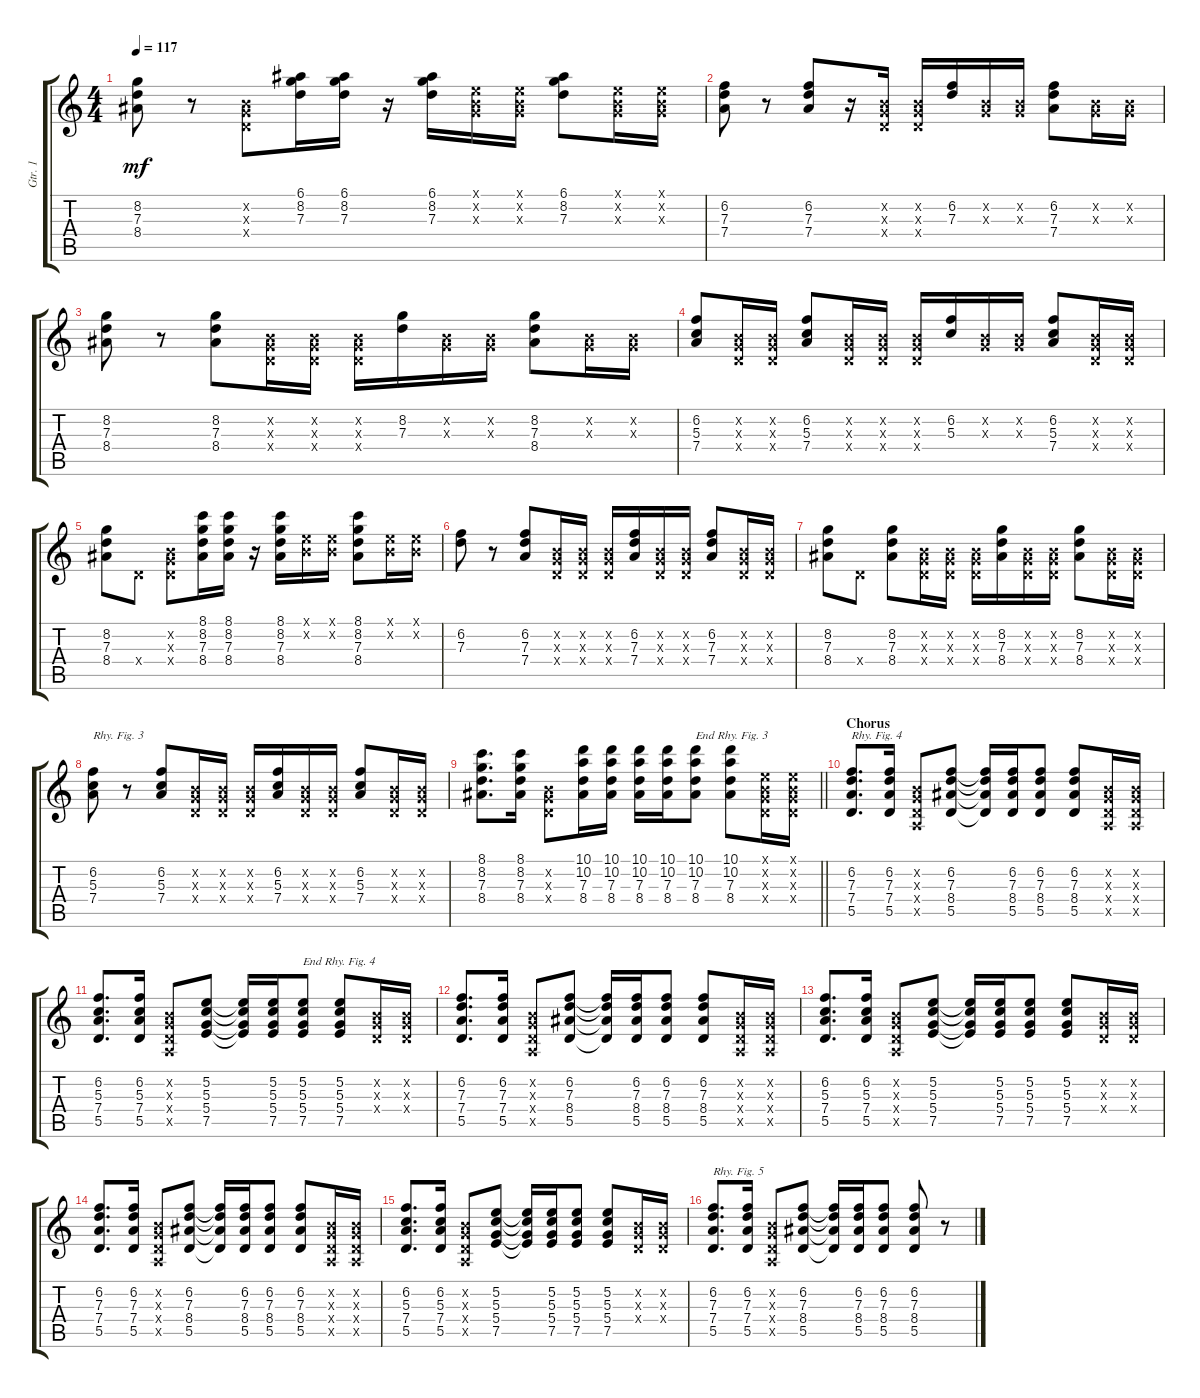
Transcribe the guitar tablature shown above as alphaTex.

\track ("Gtr. 1" "Gtr. 1") {instrument electricguitarclean}
\staff {score tabs}
\tuning (E4 B3 G3 D3 A2 E2) {hide}
\ts (4 4)
\tempo 117
\clef g2
\ks c
(8.2 7.3 8.4).8{dy mf} r.8 (0.2{x} 0.3{x} 0.4{x}).8 (6.1 8.2 7.3).16 (6.1 8.2 7.3).16 r.16 (6.1 8.2 7.3).16 (0.1{x} 0.2{x} 0.3{x}).16 (0.1{x} 0.2{x} 0.3{x}).16 (6.1 8.2 7.3).8 (0.1{x} 0.2{x} 0.3{x}).16 (0.1{x} 0.2{x} 0.3{x}).16 |
(6.2 7.3 7.4).8 r.8 (6.2 7.3 7.4).8 r.16 (0.2{x} 0.3{x} 0.4{x}).16 (0.2{x} 0.3{x} 0.4{x}).16 (6.2 7.3).16 (0.2{x} 0.3{x}).16 (0.2{x} 0.3{x}).16 (6.2 7.3 7.4).8 (0.2{x} 0.3{x}).16 (0.2{x} 0.3{x}).16 |
(8.2 7.3 8.4).8 r.8 (8.2 7.3 8.4).8 (0.2{x} 0.3{x} 0.4{x}).16 (0.2{x} 0.3{x} 0.4{x}).16 (0.2{x} 0.3{x} 0.4{x}).16 (8.2 7.3).16 (0.2{x} 0.3{x}).16 (0.2{x} 0.3{x}).16 (8.2 7.3 8.4).8 (0.2{x} 0.3{x}).16 (0.2{x} 0.3{x}).16 |
(6.2 5.3 7.4).8 (0.2{x} 0.3{x} 0.4{x}).16 (0.2{x} 0.3{x} 0.4{x}).16 (6.2 5.3 7.4).8 (0.2{x} 0.3{x} 0.4{x}).16 (0.2{x} 0.3{x} 0.4{x}).16 (0.2{x} 0.3{x} 0.4{x}).16 (6.2 5.3).16 (0.2{x} 0.3{x}).16 (0.2{x} 0.3{x}).16 (6.2 5.3 7.4).8 (0.2{x} 0.3{x} 0.4{x}).16 (0.2{x} 0.3{x} 0.4{x}).16 |
(8.2 7.3 8.4).8 0.4{x}.8 (0.2{x} 0.3{x} 0.4{x}).8 (8.1 8.2 7.3 8.4).16 (8.1 8.2 7.3 8.4).16 r.16 (8.1 8.2 7.3 8.4).16 (0.1{x} 0.2{x}).16 (0.1{x} 0.2{x}).16 (8.1 8.2 7.3 8.4).8 (0.1{x} 0.2{x}).16 (0.1{x} 0.2{x}).16 |
(6.2 7.3).8 r.8 (6.2 7.3 7.4).8 (0.2{x} 0.3{x} 0.4{x}).16 (0.2{x} 0.3{x} 0.4{x}).16 (0.2{x} 0.3{x} 0.4{x}).16 (6.2 7.3 7.4).16 (0.2{x} 0.3{x} 0.4{x}).16 (0.2{x} 0.3{x} 0.4{x}).16 (6.2 7.3 7.4).8 (0.2{x} 0.3{x} 0.4{x}).16 (0.2{x} 0.3{x} 0.4{x}).16 |
(8.2 7.3 8.4).8 0.4{x}.8 (8.2 7.3 8.4).8 (0.2{x} 0.3{x} 0.4{x}).16 (0.2{x} 0.3{x} 0.4{x}).16 (0.2{x} 0.3{x} 0.4{x}).16 (8.2 7.3 8.4).16 (0.2{x} 0.3{x} 0.4{x}).16 (0.2{x} 0.3{x} 0.4{x}).16 (8.2 7.3 8.4).8 (0.2{x} 0.3{x} 0.4{x}).16 (0.2{x} 0.3{x} 0.4{x}).16 |
(6.2 5.3 7.4).8{txt "Rhy. Fig. 3"} r.8 (6.2 5.3 7.4).8 (0.2{x} 0.3{x} 0.4{x}).16 (0.2{x} 0.3{x} 0.4{x}).16 (0.2{x} 0.3{x} 0.4{x}).16 (6.2 5.3 7.4).16 (0.2{x} 0.3{x} 0.4{x}).16 (0.2{x} 0.3{x} 0.4{x}).16 (6.2 5.3 7.4).8 (0.2{x} 0.3{x} 0.4{x}).16 (0.2{x} 0.3{x} 0.4{x}).16 |
\barLineRight lightlight
(8.1 8.2 7.3 8.4).8{d} (8.1 8.2 7.3 8.4).16 (0.2{x} 0.3{x} 0.4{x}).8 (10.1 10.2 7.3 8.4).16 (10.1 10.2 7.3 8.4).16 (10.1 10.2 7.3 8.4).16 (10.1 10.2 7.3 8.4).16 (10.1 10.2 7.3 8.4).8{txt "End Rhy. Fig. 3"} (10.1 10.2 7.3 8.4).8 (0.1{x} 0.2{x} 0.3{x} 0.4{x}).16 (0.1{x} 0.2{x} 0.3{x} 0.4{x}).16 |
\section ("" "Chorus")
(6.2 7.3 7.4 5.5).8{d txt "Rhy. Fig. 4"} (6.2 7.3 7.4 5.5).16 (0.2{x} 0.3{x} 0.4{x} 0.5{x}).8 (6.2 7.3 8.4 5.5).8 (6.2{t} 7.3{t} 8.4{t} 5.5{t}).16 (6.2 7.3 8.4 5.5).16 (6.2 7.3 8.4 5.5).8 (6.2 7.3 8.4 5.5).8 (0.2{x} 0.3{x} 0.4{x} 0.5{x}).16 (0.2{x} 0.3{x} 0.4{x} 0.5{x}).16 |
(6.2 5.3 7.4 5.5).8{d} (6.2 5.3 7.4 5.5).16 (0.2{x} 0.3{x} 0.4{x} 0.5{x}).8 (5.2 5.3 5.4 7.5).8 (5.2{t} 5.3{t} 5.4{t} 7.5{t}).16 (5.2 5.3 5.4 7.5).16 (5.2 5.3 5.4 7.5).8{txt "End Rhy. Fig. 4"} (5.2 5.3 5.4 7.5).8 (0.2{x} 0.3{x} 0.4{x}).16 (0.2{x} 0.3{x} 0.4{x}).16 |
(6.2 7.3 7.4 5.5).8{d} (6.2 7.3 7.4 5.5).16 (0.2{x} 0.3{x} 0.4{x} 0.5{x}).8 (6.2 7.3 8.4 5.5).8 (6.2{t} 7.3{t} 8.4{t} 5.5{t}).16 (6.2 7.3 8.4 5.5).16 (6.2 7.3 8.4 5.5).8 (6.2 7.3 8.4 5.5).8 (0.2{x} 0.3{x} 0.4{x} 0.5{x}).16 (0.2{x} 0.3{x} 0.4{x} 0.5{x}).16 |
(6.2 5.3 7.4 5.5).8{d} (6.2 5.3 7.4 5.5).16 (0.2{x} 0.3{x} 0.4{x} 0.5{x}).8 (5.2 5.3 5.4 7.5).8 (5.2{t} 5.3{t} 5.4{t} 7.5{t}).16 (5.2 5.3 5.4 7.5).16 (5.2 5.3 5.4 7.5).8 (5.2 5.3 5.4 7.5).8 (0.2{x} 0.3{x} 0.4{x}).16 (0.2{x} 0.3{x} 0.4{x}).16 |
(6.2 7.3 7.4 5.5).8{d} (6.2 7.3 7.4 5.5).16 (0.2{x} 0.3{x} 0.4{x} 0.5{x}).8 (6.2 7.3 8.4 5.5).8 (6.2{t} 7.3{t} 8.4{t} 5.5{t}).16 (6.2 7.3 8.4 5.5).16 (6.2 7.3 8.4 5.5).8 (6.2 7.3 8.4 5.5).8 (0.2{x} 0.3{x} 0.4{x} 0.5{x}).16 (0.2{x} 0.3{x} 0.4{x} 0.5{x}).16 |
(6.2 5.3 7.4 5.5).8{d} (6.2 5.3 7.4 5.5).16 (0.2{x} 0.3{x} 0.4{x} 0.5{x}).8 (5.2 5.3 5.4 7.5).8 (5.2{t} 5.3{t} 5.4{t} 7.5{t}).16 (5.2 5.3 5.4 7.5).16 (5.2 5.3 5.4 7.5).8 (5.2 5.3 5.4 7.5).8 (0.2{x} 0.3{x} 0.4{x}).16 (0.2{x} 0.3{x} 0.4{x}).16 |
(6.2 7.3 7.4 5.5).8{d txt "Rhy. Fig. 5"} (6.2 7.3 7.4 5.5).16 (0.2{x} 0.3{x} 0.4{x} 0.5{x}).8 (6.2 7.3 8.4 5.5).8 (6.2{t} 7.3{t} 8.4{t} 5.5{t}).16 (6.2 7.3 8.4 5.5).16 (6.2 7.3 8.4 5.5).8 (6.2 7.3 8.4 5.5).8 r.8
